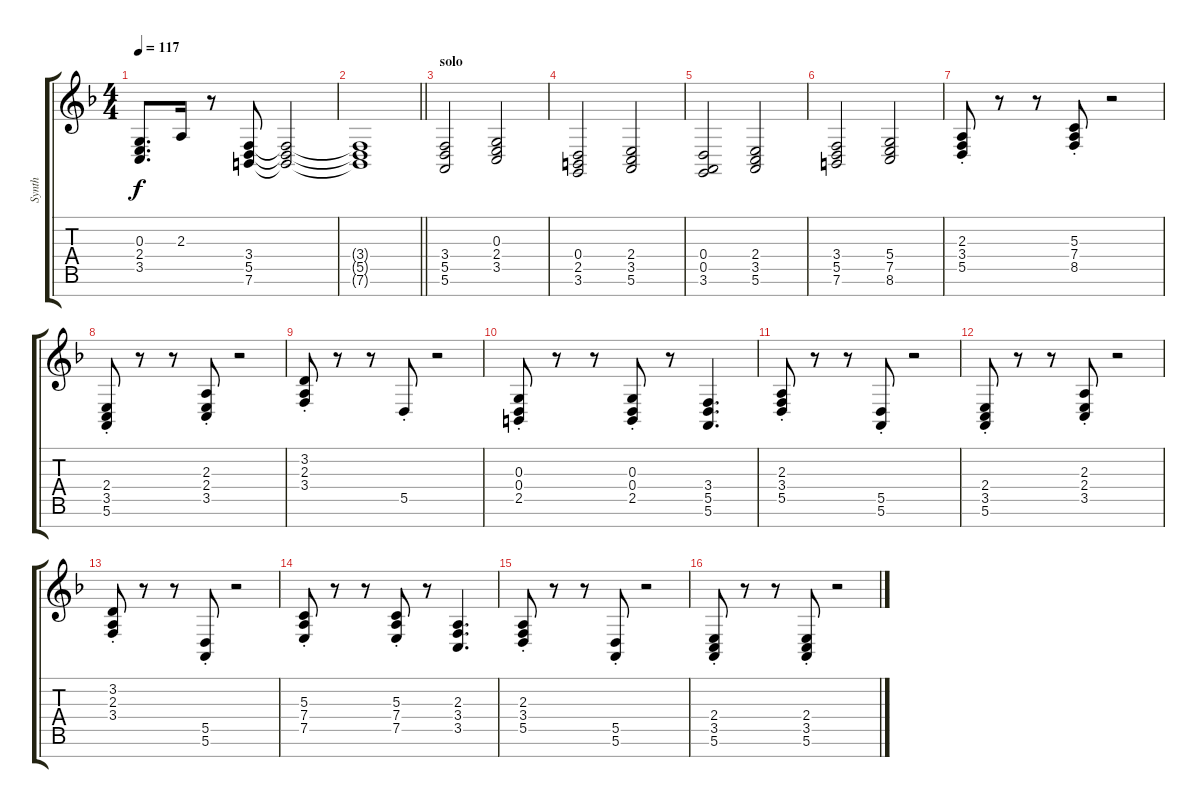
\track ("Synth" "Synth") {instrument synthbrass1}
\staff {score tabs}
\tuning (E4 B3 G3 D3 A2 E2 B1) {hide}
\ts (4 4)
\tempo 117
\clef g2
\ks f
(0.3 2.4 3.5).8{d dy f} 2.3.16 r.8 (3.4 5.5 7.6).8 (3.4{t} 5.5{t} 7.6{t}).2 |
\barLineRight lightlight
(3.4{t} 5.5{t} 7.6{t}).1 |
\section ("" "solo")
(3.4 5.5 5.6).2 (0.3 2.4 3.5).2 |
(0.4 2.5 3.6).2 (2.4 3.5 5.6).2 |
(0.4 0.5 3.6).2 (2.4 3.5 5.6).2 |
(3.4 5.5 7.6).2 (5.4 7.5 8.6).2 |
(2.3{st} 3.4{st} 5.5{st}).8 r.8 r.8 (5.3{st} 7.4{st} 8.5{st}).8 r.2 |
(2.4{st} 3.5{st} 5.6{st}).8 r.8 r.8 (2.3{st} 2.4{st} 3.5{st}).8 r.2 |
(3.2{st} 2.3{st} 3.4{st}).8 r.8 r.8 5.5{st}.8 r.2 |
(0.3{st} 0.4{st} 2.5{st}).8 r.8 r.8 (0.3{st} 0.4{st} 2.5{st}).8 r.8 (3.4 5.5 5.6).4{d} |
(2.3{st} 3.4{st} 5.5{st}).8 r.8 r.8 (5.5{st} 5.6{st}).8 r.2 |
(2.4{st} 3.5{st} 5.6{st}).8 r.8 r.8 (2.3{st} 2.4{st} 3.5{st}).8 r.2 |
(3.2{st} 2.3{st} 3.4{st}).8 r.8 r.8 (5.5{st} 5.6{st}).8 r.2 |
(5.3{st} 7.4{st} 7.5{st}).8 r.8 r.8 (5.3{st} 7.4{st} 7.5{st}).8 r.8 (2.3 3.4 3.5).4{d} |
(2.3{st} 3.4{st} 5.5{st}).8 r.8 r.8 (5.5{st} 5.6{st}).8 r.2 |
(2.4{st} 3.5{st} 5.6{st}).8 r.8 r.8 (2.4{st} 3.5{st} 5.6{st}).8 r.2
